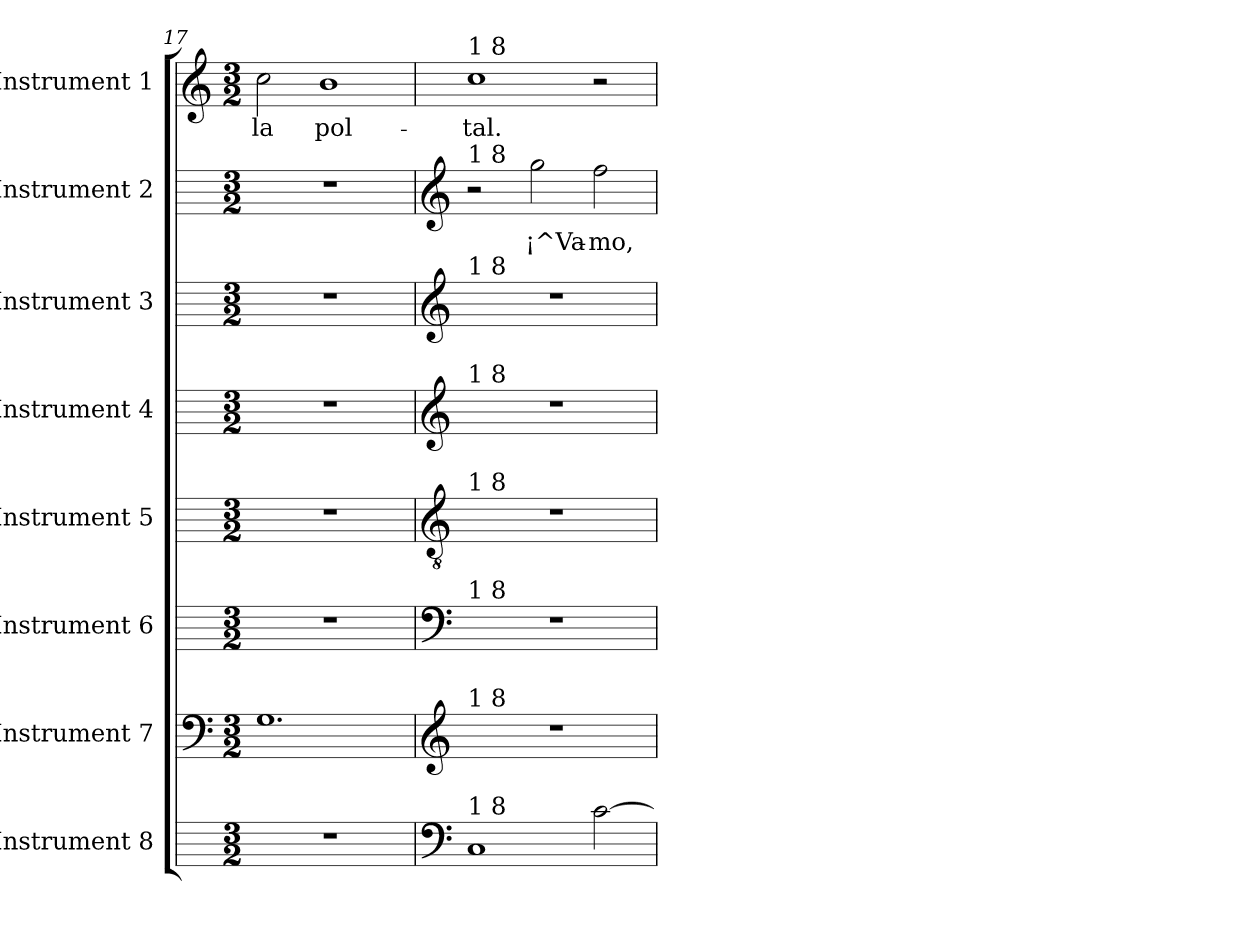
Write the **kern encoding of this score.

**kern	**kern	**kern	**kern	**kern	**kern	**kern	**text	**kern	**text
*part8	*part7	*part6	*part5	*part4	*part3	*part2	*part2	*part1	*part1
*staff8	*staff7	*staff6	*staff5	*staff4	*staff3	*staff2	*staff2	*staff1	*staff1
*I"Instrument 8	*I"Instrument 7	*I"Instrument 6	*I"Instrument 5	*I"Instrument 4	*I"Instrument 3	*I"Instrument 2	*	*I"Instrument 1	*
*	*clefF4	*	*	*	*	*	*	*clefG2	*
*k[]	*k[]	*k[]	*k[]	*k[]	*k[]	*k[]	*	*k[]	*
*C:	*C:	*C:	*C:	*C:	*C:	*C:	*	*C:	*
*M3/2	*M3/2	*M3/2	*M3/2	*M3/2	*M3/2	*M3/2	*	*M3/2	*
=17	=17	=17	=17	=17	=17	=17	=17	=17	=17
!	!	!	!	!	!	!	!	!	!LO:LY:b:cj
1.r	1.G	1.r	1.r	1.r	1.r	1.r	.	2cc\	la
!	!	!	!	!	!	!	!	!	!LO:LY:b:cj
.	.	.	.	.	.	.	.	1b	pol-
!!LO:LB:g=z
=18	=18	=18	=18	=18	=18	=18	=18	=18	=18
*clefF4	*clefG2	*clefF4	*clefGv2	*clefG2	*clefG2	*clefG2	*	*	*
!	!	!	!	!	!	!	!	!LO:TX:a:t=1 8	!
!	!	!	!	!	!	!LO:TX:a:t=1 8	!	!	!
!	!	!	!	!	!LO:TX:a:t=1 8	!	!	!	!
!	!	!	!	!LO:TX:a:t=1 8	!	!	!	!	!
!	!	!	!LO:TX:a:t=1 8	!	!	!	!	!	!
!	!	!LO:TX:a:t=1 8	!	!	!	!	!	!	!
!	!LO:TX:a:t=1 8	!	!	!	!	!	!	!	!
!LO:TX:a:t=1 8	!	!	!	!	!	!	!	!	!
!	!	!	!	!	!	!	!	!	!LO:LY:b:cj
1C	1.r	1.r	1.r	1.r	1.r	2r	.	1cc	-tal.
!	!	!	!	!	!	!	!LO:LY:b:rj	!	!
.	.	.	.	.	.	2gg\	¡^Va-	.	.
!	!	!	!	!	!	!	!LO:LY:b:rj	!	!
[>2c\	.	.	.	.	.	2ff\	-mo,	2r	.
=	=	=	=	=	=	=	=	=	=
*-	*-	*-	*-	*-	*-	*-	*-	*-	*-
